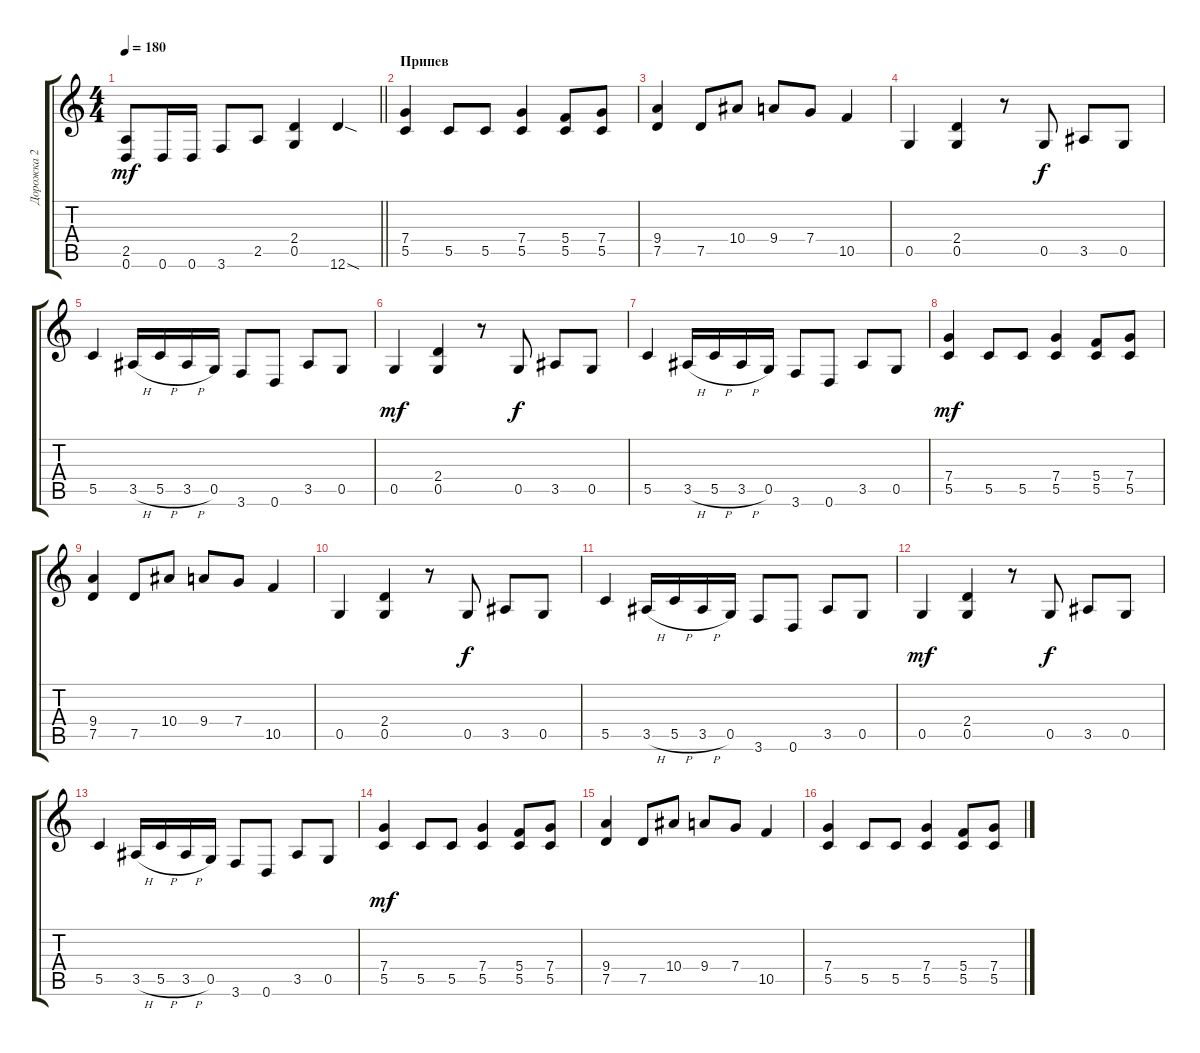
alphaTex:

\track ("Дорожка 2" "Дорожка 2") {instrument distortionguitar}
\staff {score tabs}
\tuning (D4 A3 F3 C3 G2 D2) {hide}
\ts (4 4)
\tempo 180
\clef g2
\barLineRight lightlight
\ks c
(2.5 0.6).8{dy mf} 0.6.16 0.6.16 3.6.8 2.5.8 (2.4 0.5).4 12.6{sod}.4 |
\section ("" "Припев")
(7.4 5.5).4 5.5.8 5.5.8 (7.4 5.5).4 (5.4 5.5).8 (7.4 5.5).8 |
(9.4 7.5).4 7.5.8 10.4.8 9.4.8 7.4.8 10.5.4 |
0.5.4 (2.4 0.5).4 r.8 0.5.8{dy f} 3.5.8 0.5.8 |
5.5.4 3.5{h}.16 5.5{h}.16 3.5{h}.16 0.5.16 3.6.8 0.6.8 3.5.8 0.5.8 |
0.5.4{dy mf} (2.4 0.5).4 r.8 0.5.8{dy f} 3.5.8 0.5.8 |
5.5.4 3.5{h}.16 5.5{h}.16 3.5{h}.16 0.5.16 3.6.8 0.6.8 3.5.8 0.5.8 |
(7.4 5.5).4{dy mf} 5.5.8 5.5.8 (7.4 5.5).4 (5.4 5.5).8 (7.4 5.5).8 |
(9.4 7.5).4 7.5.8 10.4.8 9.4.8 7.4.8 10.5.4 |
0.5.4 (2.4 0.5).4 r.8 0.5.8{dy f} 3.5.8 0.5.8 |
5.5.4 3.5{h}.16 5.5{h}.16 3.5{h}.16 0.5.16 3.6.8 0.6.8 3.5.8 0.5.8 |
0.5.4{dy mf} (2.4 0.5).4 r.8 0.5.8{dy f} 3.5.8 0.5.8 |
5.5.4 3.5{h}.16 5.5{h}.16 3.5{h}.16 0.5.16 3.6.8 0.6.8 3.5.8 0.5.8 |
(7.4 5.5).4{dy mf} 5.5.8 5.5.8 (7.4 5.5).4 (5.4 5.5).8 (7.4 5.5).8 |
(9.4 7.5).4 7.5.8 10.4.8 9.4.8 7.4.8 10.5.4 |
(7.4 5.5).4 5.5.8 5.5.8 (7.4 5.5).4 (5.4 5.5).8 (7.4 5.5).8
